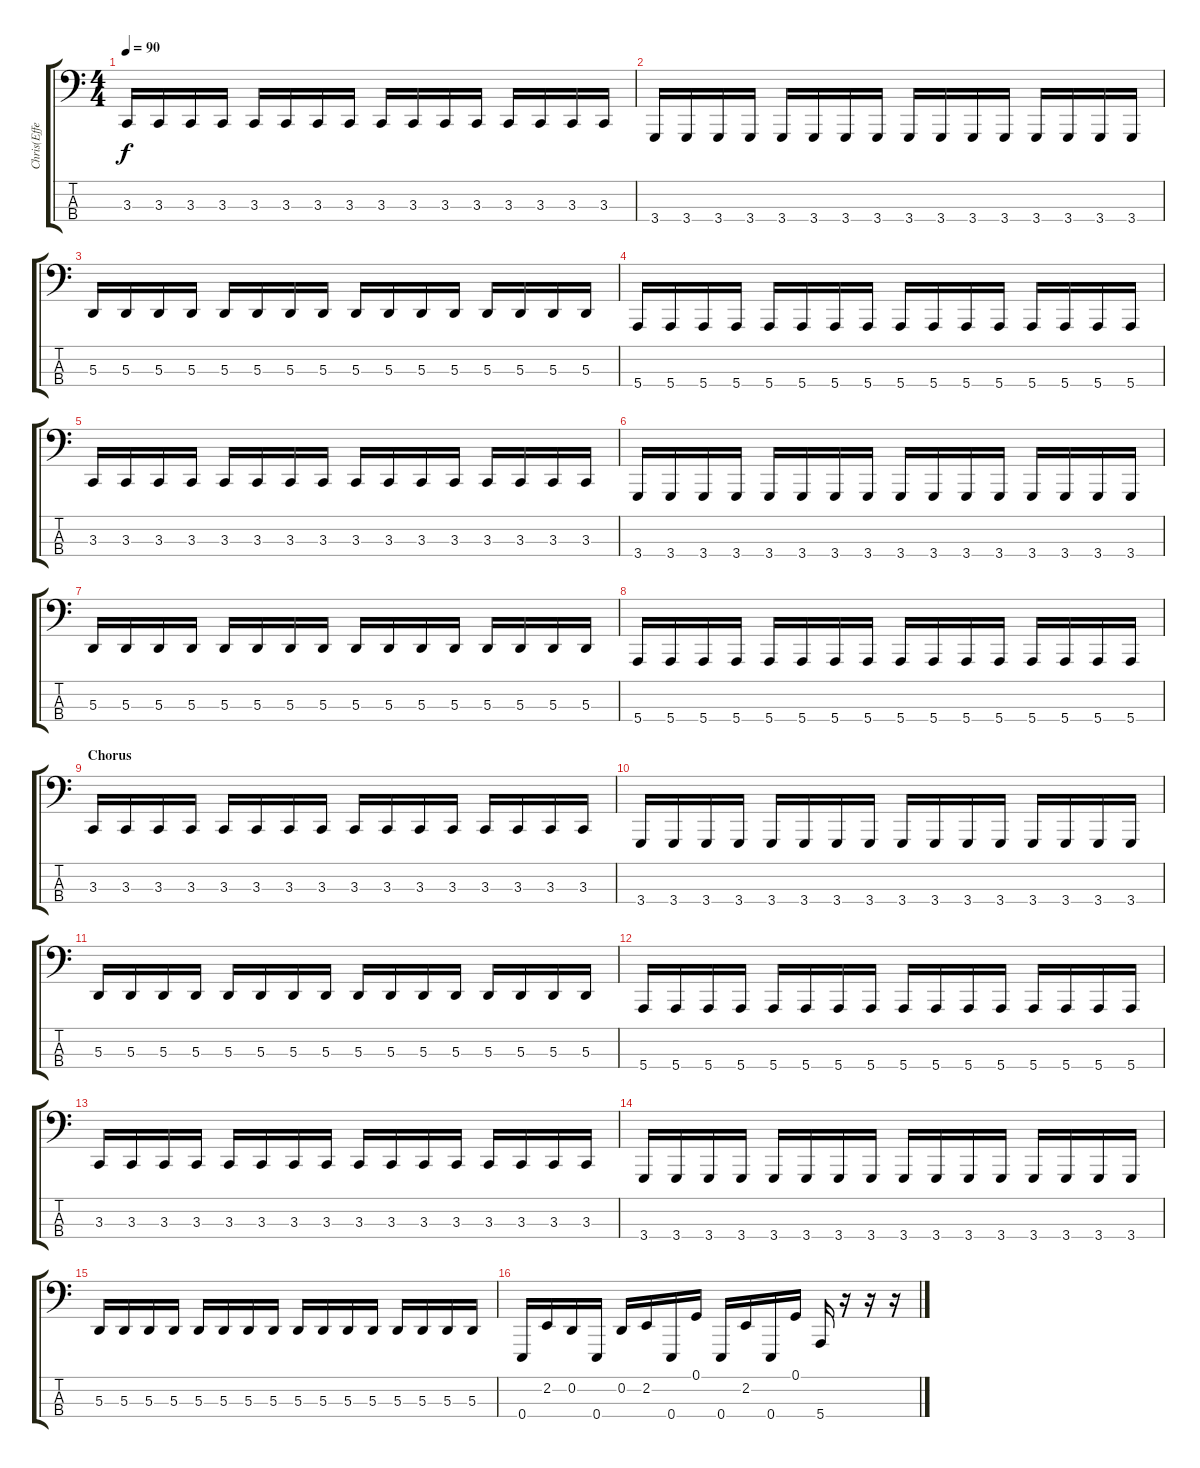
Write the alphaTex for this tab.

\track ("Chris(Effect)" "Chris(Effe") {instrument lead2sawtooth}
\staff {score tabs}
\tuning (G2 D2 A1 E1) {hide}
\ts (4 4)
\tempo 90
\clef f4
\ks c
3.3.16{dy f} 3.3.16 3.3.16 3.3.16 3.3.16 3.3.16 3.3.16 3.3.16 3.3.16 3.3.16 3.3.16 3.3.16 3.3.16 3.3.16 3.3.16 3.3.16 |
3.4.16 3.4.16 3.4.16 3.4.16 3.4.16 3.4.16 3.4.16 3.4.16 3.4.16 3.4.16 3.4.16 3.4.16 3.4.16 3.4.16 3.4.16 3.4.16 |
5.3.16 5.3.16 5.3.16 5.3.16 5.3.16 5.3.16 5.3.16 5.3.16 5.3.16 5.3.16 5.3.16 5.3.16 5.3.16 5.3.16 5.3.16 5.3.16 |
5.4.16 5.4.16 5.4.16 5.4.16 5.4.16 5.4.16 5.4.16 5.4.16 5.4.16 5.4.16 5.4.16 5.4.16 5.4.16 5.4.16 5.4.16 5.4.16 |
3.3.16 3.3.16 3.3.16 3.3.16 3.3.16 3.3.16 3.3.16 3.3.16 3.3.16 3.3.16 3.3.16 3.3.16 3.3.16 3.3.16 3.3.16 3.3.16 |
3.4.16 3.4.16 3.4.16 3.4.16 3.4.16 3.4.16 3.4.16 3.4.16 3.4.16 3.4.16 3.4.16 3.4.16 3.4.16 3.4.16 3.4.16 3.4.16 |
5.3.16 5.3.16 5.3.16 5.3.16 5.3.16 5.3.16 5.3.16 5.3.16 5.3.16 5.3.16 5.3.16 5.3.16 5.3.16 5.3.16 5.3.16 5.3.16 |
5.4.16 5.4.16 5.4.16 5.4.16 5.4.16 5.4.16 5.4.16 5.4.16 5.4.16 5.4.16 5.4.16 5.4.16 5.4.16 5.4.16 5.4.16 5.4.16 |
\section ("" "Chorus")
3.3.16 3.3.16 3.3.16 3.3.16 3.3.16 3.3.16 3.3.16 3.3.16 3.3.16 3.3.16 3.3.16 3.3.16 3.3.16 3.3.16 3.3.16 3.3.16 |
3.4.16 3.4.16 3.4.16 3.4.16 3.4.16 3.4.16 3.4.16 3.4.16 3.4.16 3.4.16 3.4.16 3.4.16 3.4.16 3.4.16 3.4.16 3.4.16 |
5.3.16 5.3.16 5.3.16 5.3.16 5.3.16 5.3.16 5.3.16 5.3.16 5.3.16 5.3.16 5.3.16 5.3.16 5.3.16 5.3.16 5.3.16 5.3.16 |
5.4.16 5.4.16 5.4.16 5.4.16 5.4.16 5.4.16 5.4.16 5.4.16 5.4.16 5.4.16 5.4.16 5.4.16 5.4.16 5.4.16 5.4.16 5.4.16 |
3.3.16 3.3.16 3.3.16 3.3.16 3.3.16 3.3.16 3.3.16 3.3.16 3.3.16 3.3.16 3.3.16 3.3.16 3.3.16 3.3.16 3.3.16 3.3.16 |
3.4.16 3.4.16 3.4.16 3.4.16 3.4.16 3.4.16 3.4.16 3.4.16 3.4.16 3.4.16 3.4.16 3.4.16 3.4.16 3.4.16 3.4.16 3.4.16 |
5.3.16 5.3.16 5.3.16 5.3.16 5.3.16 5.3.16 5.3.16 5.3.16 5.3.16 5.3.16 5.3.16 5.3.16 5.3.16 5.3.16 5.3.16 5.3.16 |
0.4.16 2.2.16 0.2.16 0.4.16 0.2.16 2.2.16 0.4.16 0.1.16 0.4.16 2.2.16 0.4.16 0.1.16 5.4.16 r.16 r.16 r.16
